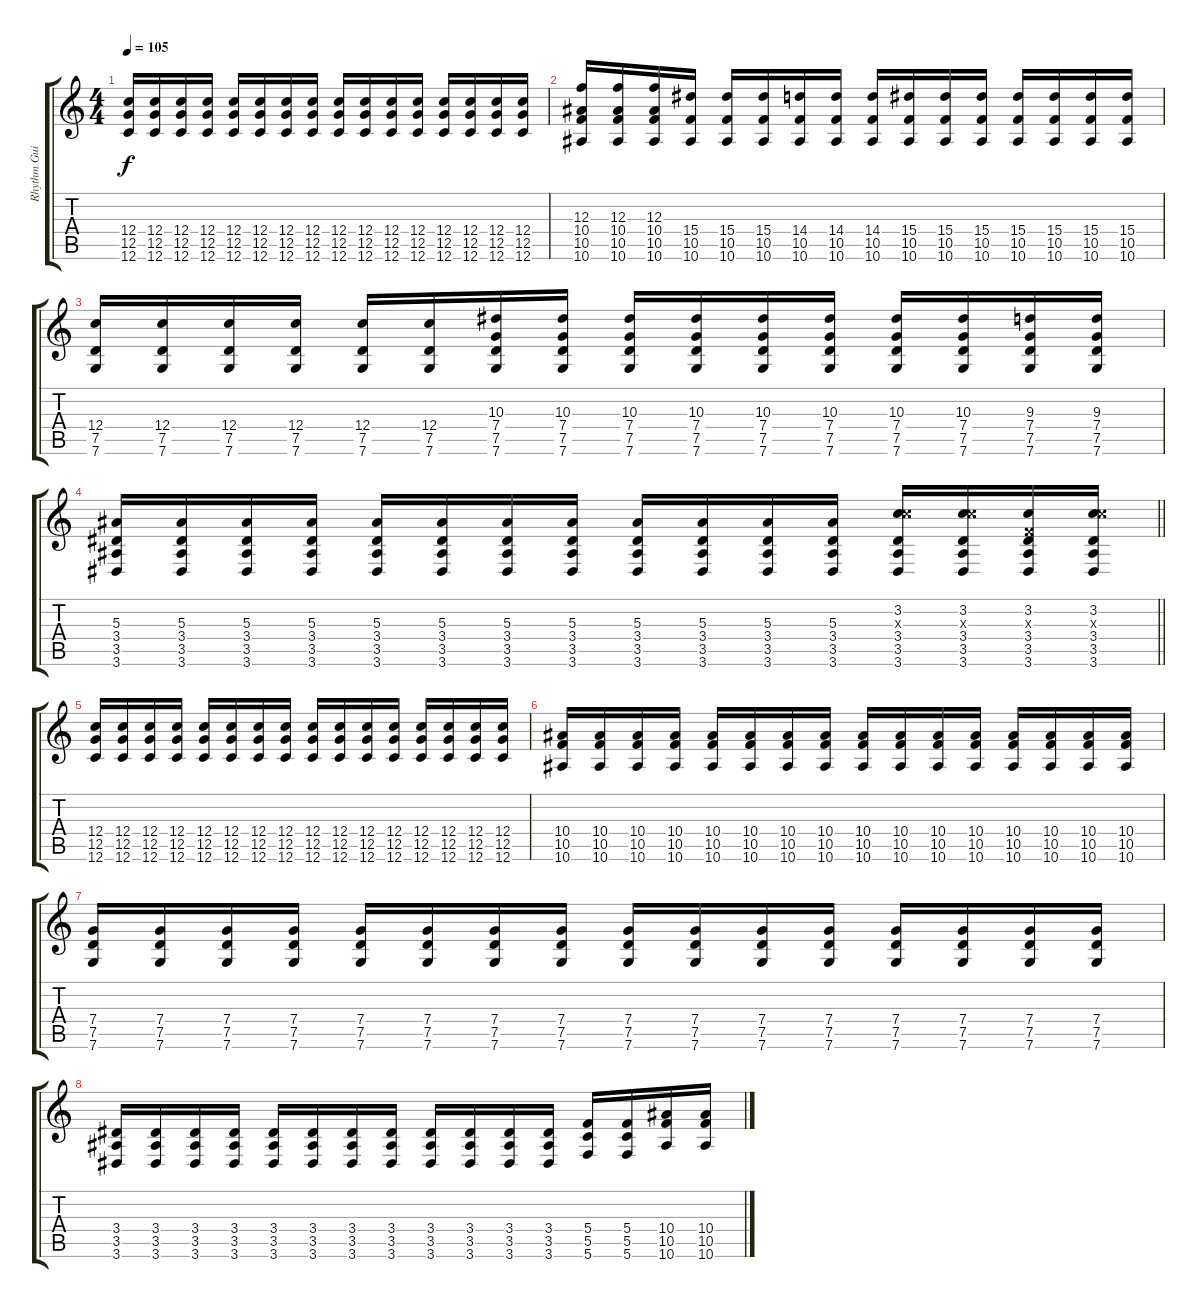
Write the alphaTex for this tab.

\track ("Rhythm Guitar" "Rhythm Gui") {instrument distortionguitar}
\staff {score tabs}
\tuning (D4 A3 F3 C3 G2 C2) {hide}
\ts (4 4)
\section ("" "")
\tempo 105
\clef g2
\ks c
(12.4 12.5 12.6).16{dy f} (12.4 12.5 12.6).16 (12.4 12.5 12.6).16 (12.4 12.5 12.6).16 (12.4 12.5 12.6).16 (12.4 12.5 12.6).16 (12.4 12.5 12.6).16 (12.4 12.5 12.6).16 (12.4 12.5 12.6).16 (12.4 12.5 12.6).16 (12.4 12.5 12.6).16 (12.4 12.5 12.6).16 (12.4 12.5 12.6).16 (12.4 12.5 12.6).16 (12.4 12.5 12.6).16 (12.4 12.5 12.6).16 |
(12.3 10.4 10.5 10.6).16 (12.3 10.4 10.5 10.6).16 (12.3 10.4 10.5 10.6).16 (15.4 10.5 10.6).16 (15.4 10.5 10.6).16 (15.4 10.5 10.6).16 (14.4 10.5 10.6).16 (14.4 10.5 10.6).16 (14.4 10.5 10.6).16 (15.4 10.5 10.6).16 (15.4 10.5 10.6).16 (15.4 10.5 10.6).16 (15.4 10.5 10.6).16 (15.4 10.5 10.6).16 (15.4 10.5 10.6).16 (15.4 10.5 10.6).16 |
(12.4 7.5 7.6).16 (12.4 7.5 7.6).16 (12.4 7.5 7.6).16 (12.4 7.5 7.6).16 (12.4 7.5 7.6).16 (12.4 7.5 7.6).16 (10.3 7.4 7.5 7.6).16 (10.3 7.4 7.5 7.6).16 (10.3 7.4 7.5 7.6).16 (10.3 7.4 7.5 7.6).16 (10.3 7.4 7.5 7.6).16 (10.3 7.4 7.5 7.6).16 (10.3 7.4 7.5 7.6).16 (10.3 7.4 7.5 7.6).16 (9.3 7.4 7.5 7.6).16 (9.3 7.4 7.5 7.6).16 |
\barLineRight lightlight
(5.3 3.4 3.5 3.6).16 (5.3 3.4 3.5 3.6).16 (5.3 3.4 3.5 3.6).16 (5.3 3.4 3.5 3.6).16 (5.3 3.4 3.5 3.6).16 (5.3 3.4 3.5 3.6).16 (5.3 3.4 3.5 3.6).16 (5.3 3.4 3.5 3.6).16 (5.3 3.4 3.5 3.6).16 (5.3 3.4 3.5 3.6).16 (5.3 3.4 3.5 3.6).16 (5.3 3.4 3.5 3.6).16 (3.2 7.3{x} 3.4 3.5 3.6).16 (3.2 7.3{x} 3.4 3.5 3.6).16 (3.2 0.3{x} 3.4 3.5 3.6).16 (3.2 7.3{x} 3.4 3.5 3.6).16 |
\section ("" "")
(12.4 12.5 12.6).16{volume 0} (12.4 12.5 12.6).16 (12.4 12.5 12.6).16 (12.4 12.5 12.6).16 (12.4 12.5 12.6).16 (12.4 12.5 12.6).16 (12.4 12.5 12.6).16 (12.4 12.5 12.6).16 (12.4 12.5 12.6).16 (12.4 12.5 12.6).16 (12.4 12.5 12.6).16 (12.4 12.5 12.6).16 (12.4 12.5 12.6).16 (12.4 12.5 12.6).16 (12.4 12.5 12.6).16 (12.4 12.5 12.6).16 |
(10.4 10.5 10.6).16 (10.4 10.5 10.6).16 (10.4 10.5 10.6).16 (10.4 10.5 10.6).16 (10.4 10.5 10.6).16 (10.4 10.5 10.6).16 (10.4 10.5 10.6).16 (10.4 10.5 10.6).16 (10.4 10.5 10.6).16 (10.4 10.5 10.6).16 (10.4 10.5 10.6).16 (10.4 10.5 10.6).16 (10.4 10.5 10.6).16 (10.4 10.5 10.6).16 (10.4 10.5 10.6).16 (10.4 10.5 10.6).16 |
(7.4 7.5 7.6).16 (7.4 7.5 7.6).16 (7.4 7.5 7.6).16 (7.4 7.5 7.6).16 (7.4 7.5 7.6).16 (7.4 7.5 7.6).16 (7.4 7.5 7.6).16 (7.4 7.5 7.6).16 (7.4 7.5 7.6).16 (7.4 7.5 7.6).16 (7.4 7.5 7.6).16 (7.4 7.5 7.6).16 (7.4 7.5 7.6).16 (7.4 7.5 7.6).16 (7.4 7.5 7.6).16 (7.4 7.5 7.6).16 |
(3.4 3.5 3.6).16 (3.4 3.5 3.6).16 (3.4 3.5 3.6).16 (3.4 3.5 3.6).16 (3.4 3.5 3.6).16 (3.4 3.5 3.6).16 (3.4 3.5 3.6).16 (3.4 3.5 3.6).16 (3.4 3.5 3.6).16 (3.4 3.5 3.6).16 (3.4 3.5 3.6).16 (3.4 3.5 3.6).16 (5.4 5.5 5.6).16 (5.4 5.5 5.6).16 (10.4 10.5 10.6).16 (10.4 10.5 10.6).16
